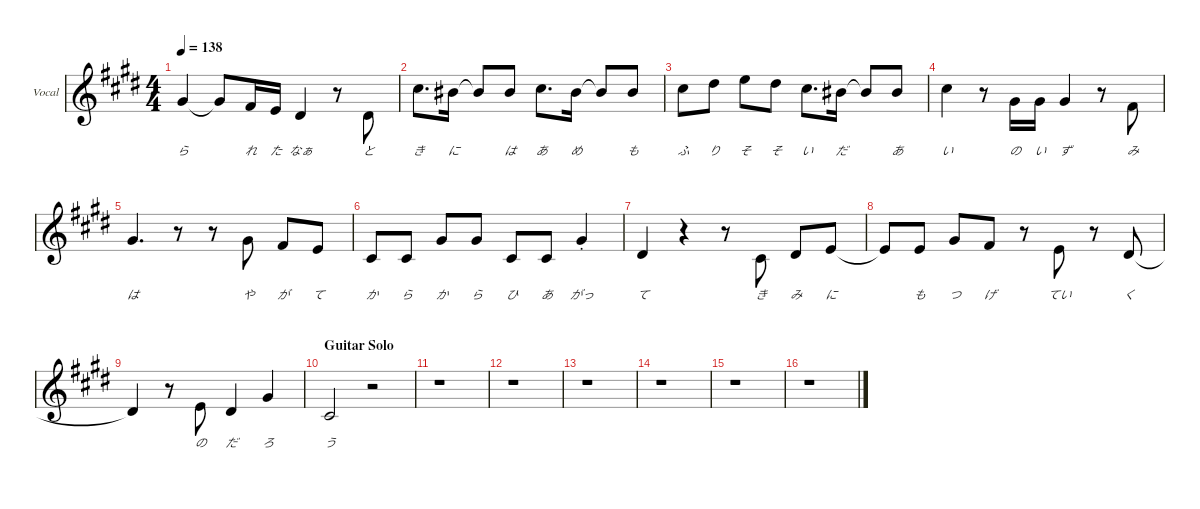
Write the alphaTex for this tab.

\defaultSystemsLayout 4
\hideDynamics
\bracketExtendMode nobrackets
\firstSystemTrackNameOrientation horizontal
\track ("Vocal" "Vocal") {defaultSystemsLayout 4 mute instrument fx3crystal}
\staff {score}
\tuning (E4 B3 G3 D3 A2 E2)
\ts (4 4)
\tempo 138
\clef g2
\scale
0.233443
\ks c#minor
4.1{acc #}.4{lyrics (0 "ら") lyrics (1 "") lyrics (2 "") lyrics (3 "") lyrics (4 "") dy f beam Up} 4.1{t acc #}.8{beam Up} 2.1{acc #}.16{lyrics (0 "れ") lyrics (1 "") lyrics (2 "") lyrics (3 "") lyrics (4 "") beam Up} 0.1{acc forcenatural}.16{lyrics (0 "た") lyrics (1 "") lyrics (2 "") lyrics (3 "") lyrics (4 "") beam Up} 4.2{acc #}.4{lyrics (0 "なぁ") lyrics (1 "") lyrics (2 "") lyrics (3 "") lyrics (4 "") beam Up} r.8{beam Down} 4.2{acc #}.8{lyrics (0 "と") lyrics (1 "") lyrics (2 "") lyrics (3 "") lyrics (4 "") beam Up} |
\scale
0.302226 9.1{acc #}.8{d lyrics (0 "き") lyrics (1 "") lyrics (2 "") lyrics (3 "") lyrics (4 "") beam Down} 8.1{acc #}.16{lyrics (0 "に") lyrics (1 "") lyrics (2 "") lyrics (3 "") lyrics (4 "") beam Down beam split} 8.1{t acc #}.8{beam Up} 8.1{acc #}.8{lyrics (0 "は") lyrics (1 "") lyrics (2 "") lyrics (3 "") lyrics (4 "") beam Up} 9.1{acc #}.8{d lyrics (0 "あ") lyrics (1 "") lyrics (2 "") lyrics (3 "") lyrics (4 "") beam Down} 8.1{acc #}.16{lyrics (0 "め") lyrics (1 "") lyrics (2 "") lyrics (3 "") lyrics (4 "") beam Down beam split} 8.1{t acc #}.8{beam Up} 8.1{acc #}.8{lyrics (0 "も") lyrics (1 "") lyrics (2 "") lyrics (3 "") lyrics (4 "") beam Up} |
\scale
0.23242 9.1{acc #}.8{lyrics (0 "ふ") lyrics (1 "") lyrics (2 "") lyrics (3 "") lyrics (4 "") beam Down} 11.1{acc #}.8{lyrics (0 "り") lyrics (1 "") lyrics (2 "") lyrics (3 "") lyrics (4 "") beam Down} 12.1{acc forcenatural}.8{lyrics (0 "そ") lyrics (1 "") lyrics (2 "") lyrics (3 "") lyrics (4 "") beam Down} 11.1{acc #}.8{lyrics (0 "そ") lyrics (1 "") lyrics (2 "") lyrics (3 "") lyrics (4 "") beam Down} 9.1{acc #}.8{d lyrics (0 "い") lyrics (1 "") lyrics (2 "") lyrics (3 "") lyrics (4 "") beam Down} 8.1{acc #}.16{lyrics (0 "だ") lyrics (1 "") lyrics (2 "") lyrics (3 "") lyrics (4 "") beam Down beam split} 8.1{t acc #}.8{beam Up} 8.1{acc #}.8{lyrics (0 "あ") lyrics (1 "") lyrics (2 "") lyrics (3 "") lyrics (4 "") beam Up} |
\scale
0.23242 9.1{acc #}.4{lyrics (0 "い") lyrics (1 "") lyrics (2 "") lyrics (3 "") lyrics (4 "") beam Down} r.8{beam Down} 4.1{acc #}.16{lyrics (0 "の") lyrics (1 "") lyrics (2 "") lyrics (3 "") lyrics (4 "") beam Up} 4.1{acc #}.16{lyrics (0 "い") lyrics (1 "") lyrics (2 "") lyrics (3 "") lyrics (4 "") beam Up} 4.1{acc #}.4{lyrics (0 "ず") lyrics (1 "") lyrics (2 "") lyrics (3 "") lyrics (4 "") beam Up} r.8{beam Down} 2.1{acc #}.8{lyrics (0 "み") lyrics (1 "") lyrics (2 "") lyrics (3 "") lyrics (4 "") beam Up} |
\scale
0.232933 4.1{acc #}.4{d lyrics (0 "は") lyrics (1 "") lyrics (2 "") lyrics (3 "") lyrics (4 "") beam Up} r.8{beam Down} r.8{beam Down} 4.1{acc #}.8{lyrics (0 "や") lyrics (1 "") lyrics (2 "") lyrics (3 "") lyrics (4 "") beam Up} 2.1{acc #}.8{lyrics (0 "が") lyrics (1 "") lyrics (2 "") lyrics (3 "") lyrics (4 "") beam Up} 0.1{acc forcenatural}.8{lyrics (0 "て") lyrics (1 "") lyrics (2 "") lyrics (3 "") lyrics (4 "") beam Up} |
\scale
0.301561 2.2{acc #}.8{lyrics (0 "か") lyrics (1 "") lyrics (2 "") lyrics (3 "") lyrics (4 "") beam Up} 2.2{acc #}.8{lyrics (0 "ら") lyrics (1 "") lyrics (2 "") lyrics (3 "") lyrics (4 "") beam Up} 4.1{acc #}.8{lyrics (0 "か") lyrics (1 "") lyrics (2 "") lyrics (3 "") lyrics (4 "") beam Up} 4.1{acc #}.8{lyrics (0 "ら") lyrics (1 "") lyrics (2 "") lyrics (3 "") lyrics (4 "") beam Up} 2.2{acc #}.8{lyrics (0 "ひ") lyrics (1 "") lyrics (2 "") lyrics (3 "") lyrics (4 "") beam Up} 2.2{acc #}.8{lyrics (0 "あ") lyrics (1 "") lyrics (2 "") lyrics (3 "") lyrics (4 "") beam Up} 4.1{st acc #}.4{lyrics (0 "がっ") lyrics (1 "") lyrics (2 "") lyrics (3 "") lyrics (4 "") beam Up} |
\scale
0.231909 4.2{acc #}.4{lyrics (0 "て") lyrics (1 "") lyrics (2 "") lyrics (3 "") lyrics (4 "") beam Up} r.4{beam Down} r.8{beam Down} 2.2{acc #}.8{lyrics (0 "き") lyrics (1 "") lyrics (2 "") lyrics (3 "") lyrics (4 "") beam Up} 4.2{acc #}.8{lyrics (0 "み") lyrics (1 "") lyrics (2 "") lyrics (3 "") lyrics (4 "") beam Up} 0.1{acc forcenatural}.8{lyrics (0 "に") lyrics (1 "") lyrics (2 "") lyrics (3 "") lyrics (4 "") beam Up} |
\scale
0.231652 0.1{t acc forcenatural}.8{beam Up} 0.1{acc forcenatural}.8{lyrics (0 "も") lyrics (1 "") lyrics (2 "") lyrics (3 "") lyrics (4 "") beam Up} 4.1{acc #}.8{lyrics (0 "つ") lyrics (1 "") lyrics (2 "") lyrics (3 "") lyrics (4 "") beam Up} 2.1{acc #}.8{lyrics (0 "げ") lyrics (1 "") lyrics (2 "") lyrics (3 "") lyrics (4 "") beam Up} r.8{beam Down} 0.1{acc forcenatural}.8{lyrics (0 "てい") lyrics (1 "") lyrics (2 "") lyrics (3 "") lyrics (4 "") beam Up} r.8{beam Up} 4.2{acc #}.8{lyrics (0 "く") lyrics (1 "") lyrics (2 "") lyrics (3 "") lyrics (4 "") beam Up} |
\scale
0.234879 4.2{t acc #}.4{beam Up} r.8{beam Down} 0.1{acc forcenatural}.8{lyrics (0 "の") lyrics (1 "") lyrics (2 "") lyrics (3 "") lyrics (4 "") beam Up} 4.2{acc #}.4{lyrics (0 "だ") lyrics (1 "") lyrics (2 "") lyrics (3 "") lyrics (4 "") beam Up} 4.1{acc #}.4{lyrics (0 "ろ") lyrics (1 "") lyrics (2 "") lyrics (3 "") lyrics (4 "") beam Up} |
\section ("" "Guitar Solo")
\scale
0.303363 2.2{acc #}.2{lyrics (0 "う") lyrics (1 "") lyrics (2 "") lyrics (3 "") lyrics (4 "") beam Up} r.2{beam Down} |
\scale
0.233295 r.1{beam Down} |
\scale
0.233036 r.1{beam Down} |
\scale
0.230306 r.1{beam Down} |
\scale
0.302226 r.1{beam Down} |
\scale
0.23242 r.1{beam Down} |
\scale
0.232163 r.1{beam Down}
